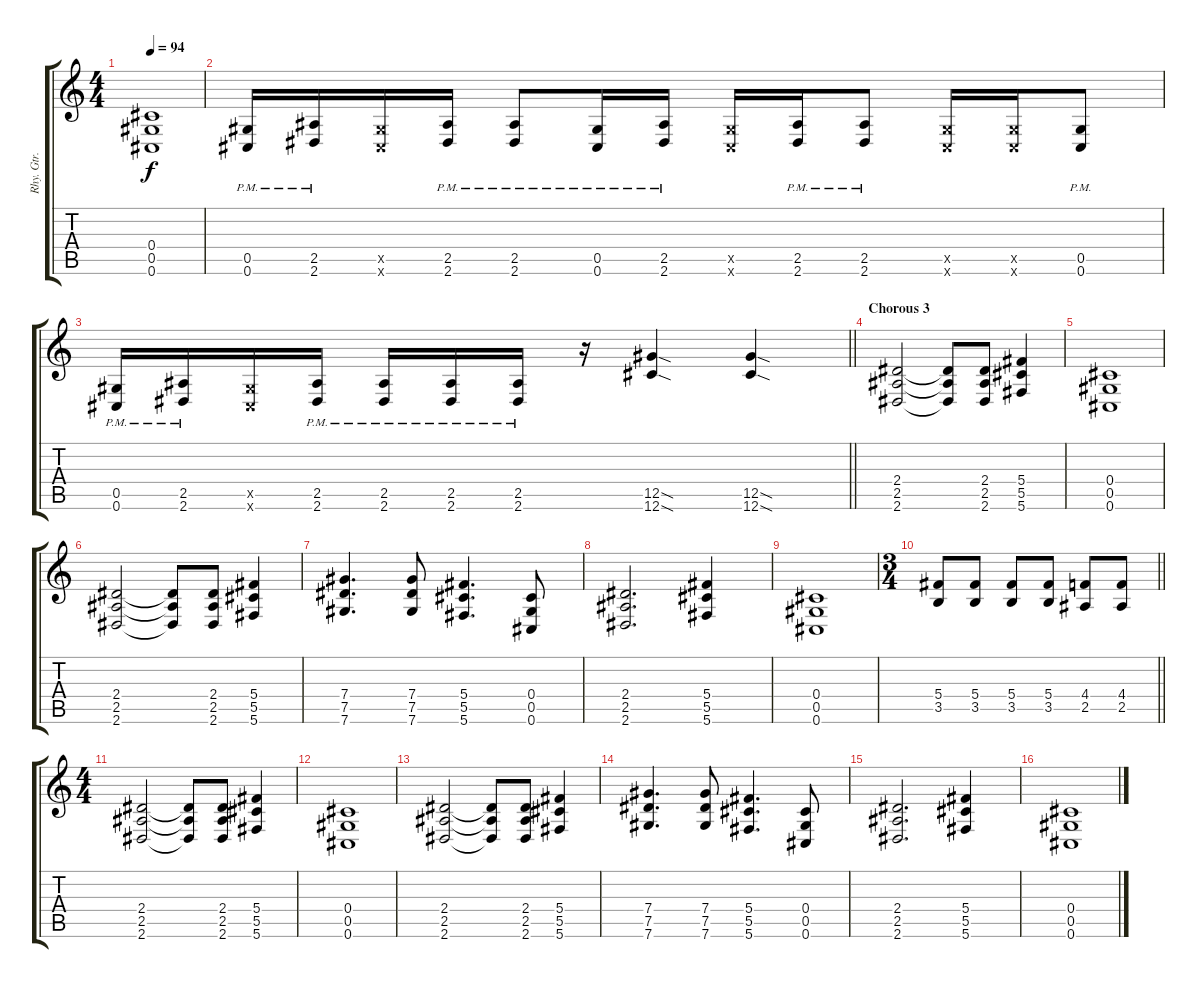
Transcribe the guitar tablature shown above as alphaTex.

\track ("Rhy. Gtr. 1" "Rhy. Gtr. ") {instrument distortionguitar}
\staff {score tabs}
\tuning (Eb4 Bb3 Gb3 Db3 Ab2 Db2) {hide}
\ts (4 4)
\tempo 94
\clef g2
\ks c
(0.4{t} 0.5{t} 0.6{t}).1{dy f} |
(0.5{pm} 0.6{pm}).16 (2.5{pm} 2.6{pm}).16 (0.5{x} 0.6{x}).16 (2.5{pm} 2.6{pm}).16 (2.5{pm} 2.6{pm}).8 (0.5{pm} 0.6{pm}).16 (2.5{pm} 2.6{pm}).16 (0.5{x} 0.6{x}).16 (2.5{pm} 2.6{pm}).16 (2.5{pm} 2.6{pm}).8 (0.5{x} 0.6{x}).16 (0.5{x} 0.6{x}).16 (0.5{pm} 0.6{pm}).8 |
\barLineRight lightlight
(0.5{pm} 0.6{pm}).16 (2.5{pm} 2.6{pm}).16 (0.5{x} 0.6{x}).16 (2.5{pm} 2.6{pm}).16 (2.5{pm} 2.6{pm}).16 (2.5{pm} 2.6{pm}).16 (2.5{pm} 2.6{pm}).16 r.16 (12.5{sod} 12.6{sod}).4 (12.5{sod} 12.6{sod}).4 |
\section ("" "Chorous 3")
(2.4 2.5 2.6).2 (2.4{t} 2.5{t} 2.6{t}).8 (2.4 2.5 2.6).8 (5.4 5.5 5.6).4 |
(0.4 0.5 0.6).1 |
(2.4 2.5 2.6).2 (2.4{t} 2.5{t} 2.6{t}).8 (2.4 2.5 2.6).8 (5.4 5.5 5.6).4 |
(7.4 7.5 7.6).4{d} (7.4 7.5 7.6).8 (5.4 5.5 5.6).4{d} (0.4 0.5 0.6).8 |
(2.4 2.5 2.6).2{d} (5.4 5.5 5.6).4 |
(0.4 0.5 0.6).1 |
\ts (3 4)
\barLineRight lightlight
(5.4 3.5).8 (5.4 3.5).8 (5.4 3.5).8 (5.4 3.5).8 (4.4 2.5).8 (4.4 2.5).8 |
\ts (4 4)
(2.4 2.5 2.6).2 (2.4{t} 2.5{t} 2.6{t}).8 (2.4 2.5 2.6).8 (5.4 5.5 5.6).4 |
(0.4 0.5 0.6).1 |
(2.4 2.5 2.6).2 (2.4{t} 2.5{t} 2.6{t}).8 (2.4 2.5 2.6).8 (5.4 5.5 5.6).4 |
(7.4 7.5 7.6).4{d} (7.4 7.5 7.6).8 (5.4 5.5 5.6).4{d} (0.4 0.5 0.6).8 |
(2.4 2.5 2.6).2{d} (5.4 5.5 5.6).4 |
(0.4 0.5 0.6).1
